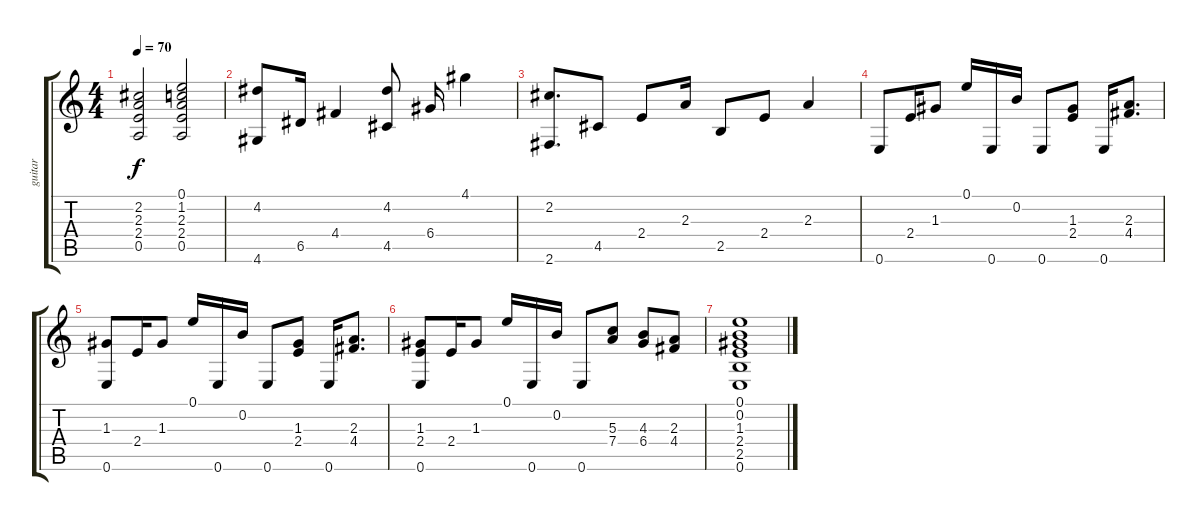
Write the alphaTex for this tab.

\track ("guitar" "guitar") {instrument acousticguitarsteel}
\staff {score tabs}
\tuning (E4 B3 G3 D3 A2 E2) {hide}
\ts (4 4)
\tempo 70
\clef g2
\ks c
(2.2 2.3 2.4 0.5).2{dy f} (0.1 1.2 2.3 2.4 0.5).2 |
(4.2 4.6).8 6.5.16 4.4.4 (4.2 4.5).8 6.4.16 4.1.4 |
(2.2 2.6).8{d} 4.5.8 2.4.8 2.3.16 2.5.8 2.4.8 2.3.4 |
0.6.8 2.4.16 1.3.8 0.1.16 0.6.16 0.2.16 0.6.8 (1.3 2.4).8 0.6.16 (2.3 4.4).8{d} |
(1.3 0.6).8 2.4.16 1.3.8 0.1.16 0.6.16 0.2.16 0.6.8 (1.3 2.4).8 0.6.16 (2.3 4.4).8{d} |
(1.3 2.4 0.6).8 2.4.16 1.3.8 0.1.16 0.6.16 0.2.16 0.6.8 (5.3 7.4).8 (4.3 6.4).8 (2.3 4.4).8 |
(0.1 0.2 1.3 2.4 2.5 0.6).1
